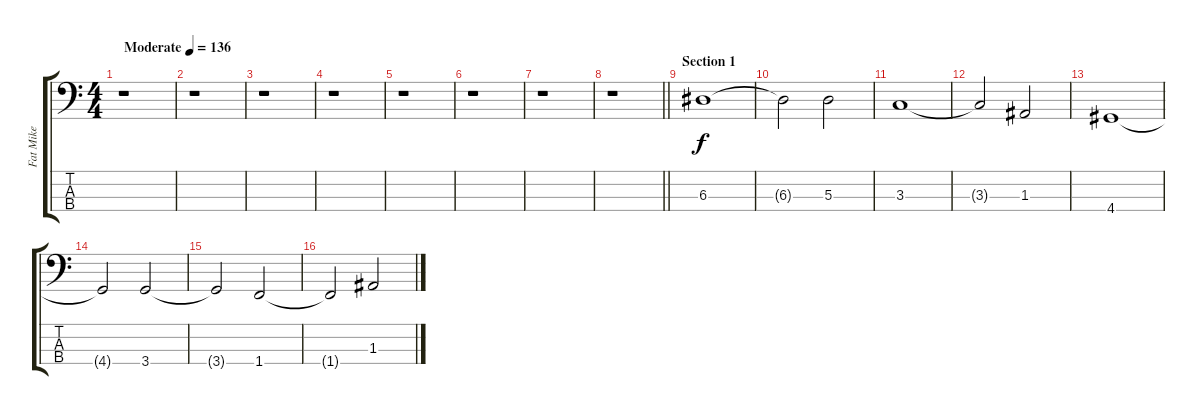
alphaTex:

\track ("Fat Mike" "Fat Mike") {instrument electricbasspick}
\staff {score tabs}
\tuning (G2 D2 A1 E1) {hide}
\ts (4 4)
\tempo (136 "Moderate")
\clef f4
\ks c
r.1{dy f instrument electricbasspick} |
r.1 |
r.1 |
r.1 |
r.1 |
r.1 |
r.1 |
\barLineRight lightlight
r.1 |
\section ("" "Section 1")
6.3.1 |
6.3{t}.2 5.3.2 |
3.3.1 |
3.3{t}.2 1.3.2 |
4.4.1 |
4.4{t}.2 3.4.2 |
3.4{t}.2 1.4.2 |
1.4{t}.2 1.3.2
